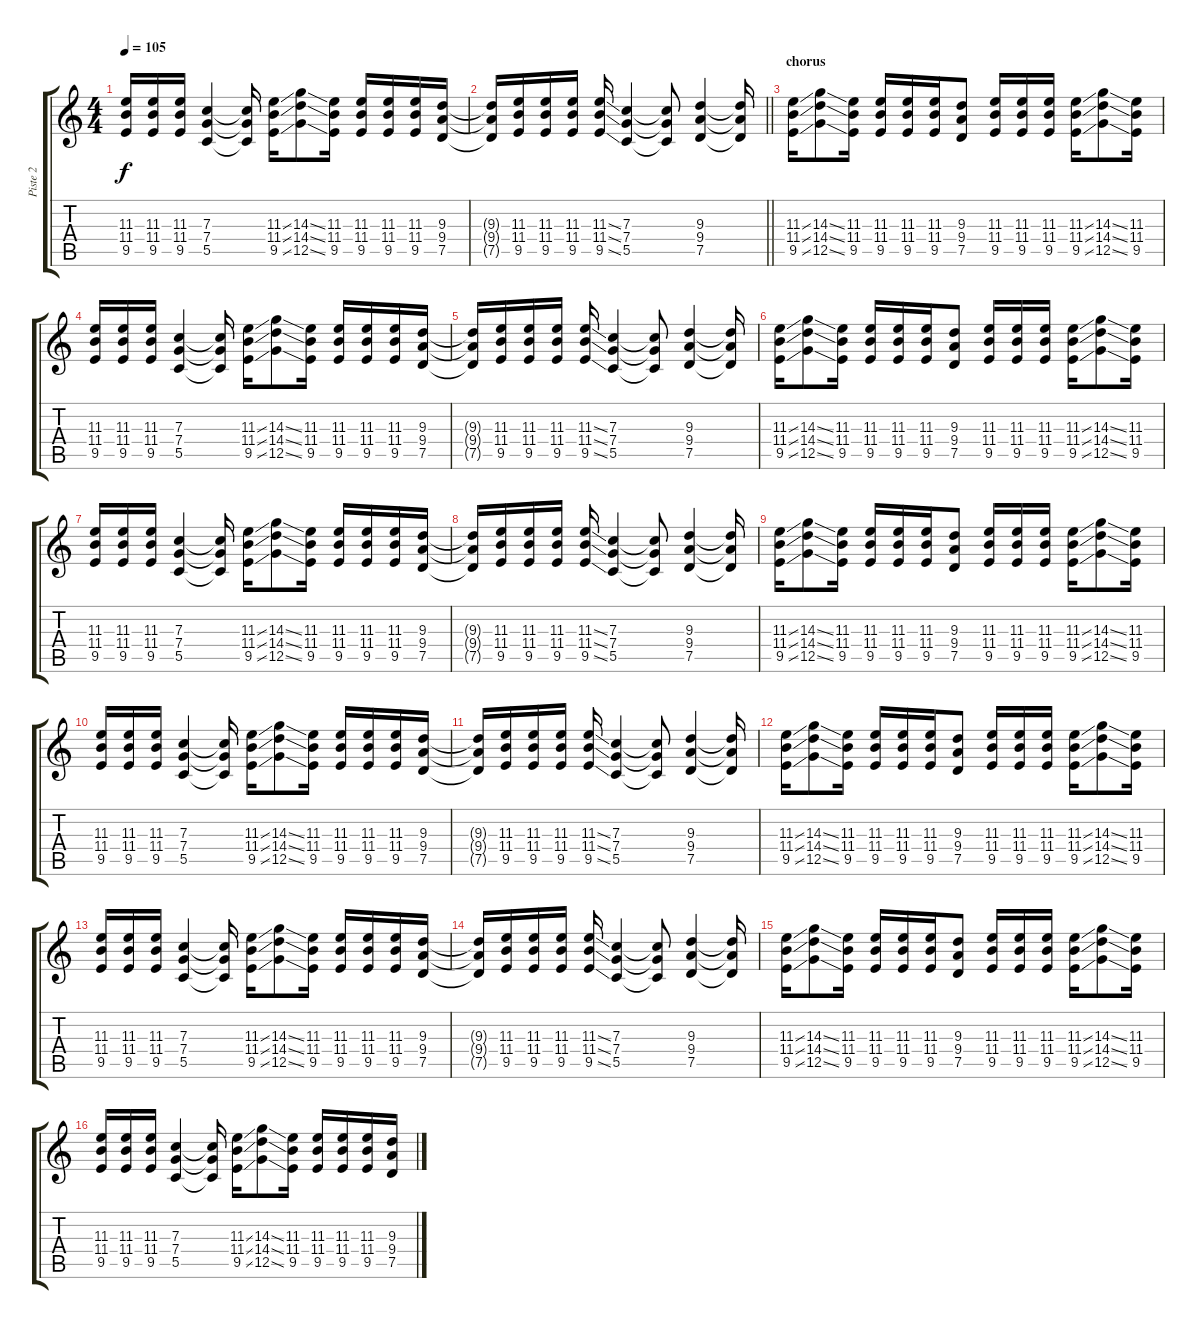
\track ("Piste 2" "Piste 2") {instrument distortionguitar}
\staff {score tabs}
\tuning (D4 A3 F3 C3 G2 D2) {hide}
\ts (4 4)
\tempo 105
\clef g2
\ks c
(11.3 11.4 9.5).16{dy f} (11.3 11.4 9.5).16 (11.3 11.4 9.5).16 (7.3 7.4 5.5).4 (7.3{t} 7.4{t} 5.5{t}).16 (11.3{ss} 11.4{ss} 9.5{ss}).16 (14.3{ss} 14.4{ss} 12.5{ss}).8 (11.3 11.4 9.5).16 (11.3 11.4 9.5).16 (11.3 11.4 9.5).16 (11.3 11.4 9.5).16 (9.3 9.4 7.5).16 |
\barLineRight lightlight
(9.3{t} 9.4{t} 7.5{t}).16 (11.3 11.4 9.5).16 (11.3 11.4 9.5).16 (11.3 11.4 9.5).16 (11.3{ss} 11.4{ss} 9.5{ss}).16 (7.3 7.4 5.5).4 (7.3{t} 7.4{t} 5.5{t}).8 (9.3 9.4 7.5).4 (9.3{t} 9.4{t} 7.5{t}).16 |
\section ("" "chorus")
(11.3{ss} 11.4{ss} 9.5{ss}).16{instrument distortionguitar} (14.3{ss} 14.4{ss} 12.5{ss}).8 (11.3 11.4 9.5).16 (11.3 11.4 9.5).16 (11.3 11.4 9.5).16 (11.3 11.4 9.5).16 (9.3 9.4 7.5).8 (11.3 11.4 9.5).16 (11.3 11.4 9.5).16 (11.3 11.4 9.5).16 (11.3{ss} 11.4{ss} 9.5{ss}).16 (14.3{ss} 14.4{ss} 12.5{ss}).8 (11.3 11.4 9.5).16 |
(11.3 11.4 9.5).16 (11.3 11.4 9.5).16 (11.3 11.4 9.5).16 (7.3 7.4 5.5).4 (7.3{t} 7.4{t} 5.5{t}).16 (11.3{ss} 11.4{ss} 9.5{ss}).16 (14.3{ss} 14.4{ss} 12.5{ss}).8 (11.3 11.4 9.5).16 (11.3 11.4 9.5).16 (11.3 11.4 9.5).16 (11.3 11.4 9.5).16 (9.3 9.4 7.5).16 |
(9.3{t} 9.4{t} 7.5{t}).16 (11.3 11.4 9.5).16 (11.3 11.4 9.5).16 (11.3 11.4 9.5).16 (11.3{ss} 11.4{ss} 9.5{ss}).16 (7.3 7.4 5.5).4 (7.3{t} 7.4{t} 5.5{t}).8 (9.3 9.4 7.5).4 (9.3{t} 9.4{t} 7.5{t}).16 |
(11.3{ss} 11.4{ss} 9.5{ss}).16 (14.3{ss} 14.4{ss} 12.5{ss}).8 (11.3 11.4 9.5).16 (11.3 11.4 9.5).16 (11.3 11.4 9.5).16 (11.3 11.4 9.5).16 (9.3 9.4 7.5).8 (11.3 11.4 9.5).16 (11.3 11.4 9.5).16 (11.3 11.4 9.5).16 (11.3{ss} 11.4{ss} 9.5{ss}).16 (14.3{ss} 14.4{ss} 12.5{ss}).8 (11.3 11.4 9.5).16 |
(11.3 11.4 9.5).16 (11.3 11.4 9.5).16 (11.3 11.4 9.5).16 (7.3 7.4 5.5).4 (7.3{t} 7.4{t} 5.5{t}).16 (11.3{ss} 11.4{ss} 9.5{ss}).16 (14.3{ss} 14.4{ss} 12.5{ss}).8 (11.3 11.4 9.5).16 (11.3 11.4 9.5).16 (11.3 11.4 9.5).16 (11.3 11.4 9.5).16 (9.3 9.4 7.5).16 |
(9.3{t} 9.4{t} 7.5{t}).16 (11.3 11.4 9.5).16 (11.3 11.4 9.5).16 (11.3 11.4 9.5).16 (11.3{ss} 11.4{ss} 9.5{ss}).16 (7.3 7.4 5.5).4 (7.3{t} 7.4{t} 5.5{t}).8 (9.3 9.4 7.5).4 (9.3{t} 9.4{t} 7.5{t}).16 |
(11.3{ss} 11.4{ss} 9.5{ss}).16 (14.3{ss} 14.4{ss} 12.5{ss}).8 (11.3 11.4 9.5).16 (11.3 11.4 9.5).16 (11.3 11.4 9.5).16 (11.3 11.4 9.5).16 (9.3 9.4 7.5).8 (11.3 11.4 9.5).16 (11.3 11.4 9.5).16 (11.3 11.4 9.5).16 (11.3{ss} 11.4{ss} 9.5{ss}).16 (14.3{ss} 14.4{ss} 12.5{ss}).8 (11.3 11.4 9.5).16 |
(11.3 11.4 9.5).16 (11.3 11.4 9.5).16 (11.3 11.4 9.5).16 (7.3 7.4 5.5).4 (7.3{t} 7.4{t} 5.5{t}).16 (11.3{ss} 11.4{ss} 9.5{ss}).16 (14.3{ss} 14.4{ss} 12.5{ss}).8 (11.3 11.4 9.5).16 (11.3 11.4 9.5).16 (11.3 11.4 9.5).16 (11.3 11.4 9.5).16 (9.3 9.4 7.5).16 |
(9.3{t} 9.4{t} 7.5{t}).16 (11.3 11.4 9.5).16 (11.3 11.4 9.5).16 (11.3 11.4 9.5).16 (11.3{ss} 11.4{ss} 9.5{ss}).16 (7.3 7.4 5.5).4 (7.3{t} 7.4{t} 5.5{t}).8 (9.3 9.4 7.5).4 (9.3{t} 9.4{t} 7.5{t}).16 |
(11.3{ss} 11.4{ss} 9.5{ss}).16 (14.3{ss} 14.4{ss} 12.5{ss}).8 (11.3 11.4 9.5).16 (11.3 11.4 9.5).16 (11.3 11.4 9.5).16 (11.3 11.4 9.5).16 (9.3 9.4 7.5).8 (11.3 11.4 9.5).16 (11.3 11.4 9.5).16 (11.3 11.4 9.5).16 (11.3{ss} 11.4{ss} 9.5{ss}).16 (14.3{ss} 14.4{ss} 12.5{ss}).8 (11.3 11.4 9.5).16 |
(11.3 11.4 9.5).16 (11.3 11.4 9.5).16 (11.3 11.4 9.5).16 (7.3 7.4 5.5).4 (7.3{t} 7.4{t} 5.5{t}).16 (11.3{ss} 11.4{ss} 9.5{ss}).16 (14.3{ss} 14.4{ss} 12.5{ss}).8 (11.3 11.4 9.5).16 (11.3 11.4 9.5).16 (11.3 11.4 9.5).16 (11.3 11.4 9.5).16 (9.3 9.4 7.5).16 |
(9.3{t} 9.4{t} 7.5{t}).16 (11.3 11.4 9.5).16 (11.3 11.4 9.5).16 (11.3 11.4 9.5).16 (11.3{ss} 11.4{ss} 9.5{ss}).16 (7.3 7.4 5.5).4 (7.3{t} 7.4{t} 5.5{t}).8 (9.3 9.4 7.5).4 (9.3{t} 9.4{t} 7.5{t}).16 |
(11.3{ss} 11.4{ss} 9.5{ss}).16 (14.3{ss} 14.4{ss} 12.5{ss}).8 (11.3 11.4 9.5).16 (11.3 11.4 9.5).16 (11.3 11.4 9.5).16 (11.3 11.4 9.5).16 (9.3 9.4 7.5).8 (11.3 11.4 9.5).16 (11.3 11.4 9.5).16 (11.3 11.4 9.5).16 (11.3{ss} 11.4{ss} 9.5{ss}).16 (14.3{ss} 14.4{ss} 12.5{ss}).8 (11.3 11.4 9.5).16 |
(11.3 11.4 9.5).16 (11.3 11.4 9.5).16 (11.3 11.4 9.5).16 (7.3 7.4 5.5).4 (7.3{t} 7.4{t} 5.5{t}).16 (11.3{ss} 11.4{ss} 9.5{ss}).16 (14.3{ss} 14.4{ss} 12.5{ss}).8 (11.3 11.4 9.5).16 (11.3 11.4 9.5).16 (11.3 11.4 9.5).16 (11.3 11.4 9.5).16 (9.3 9.4 7.5).16
